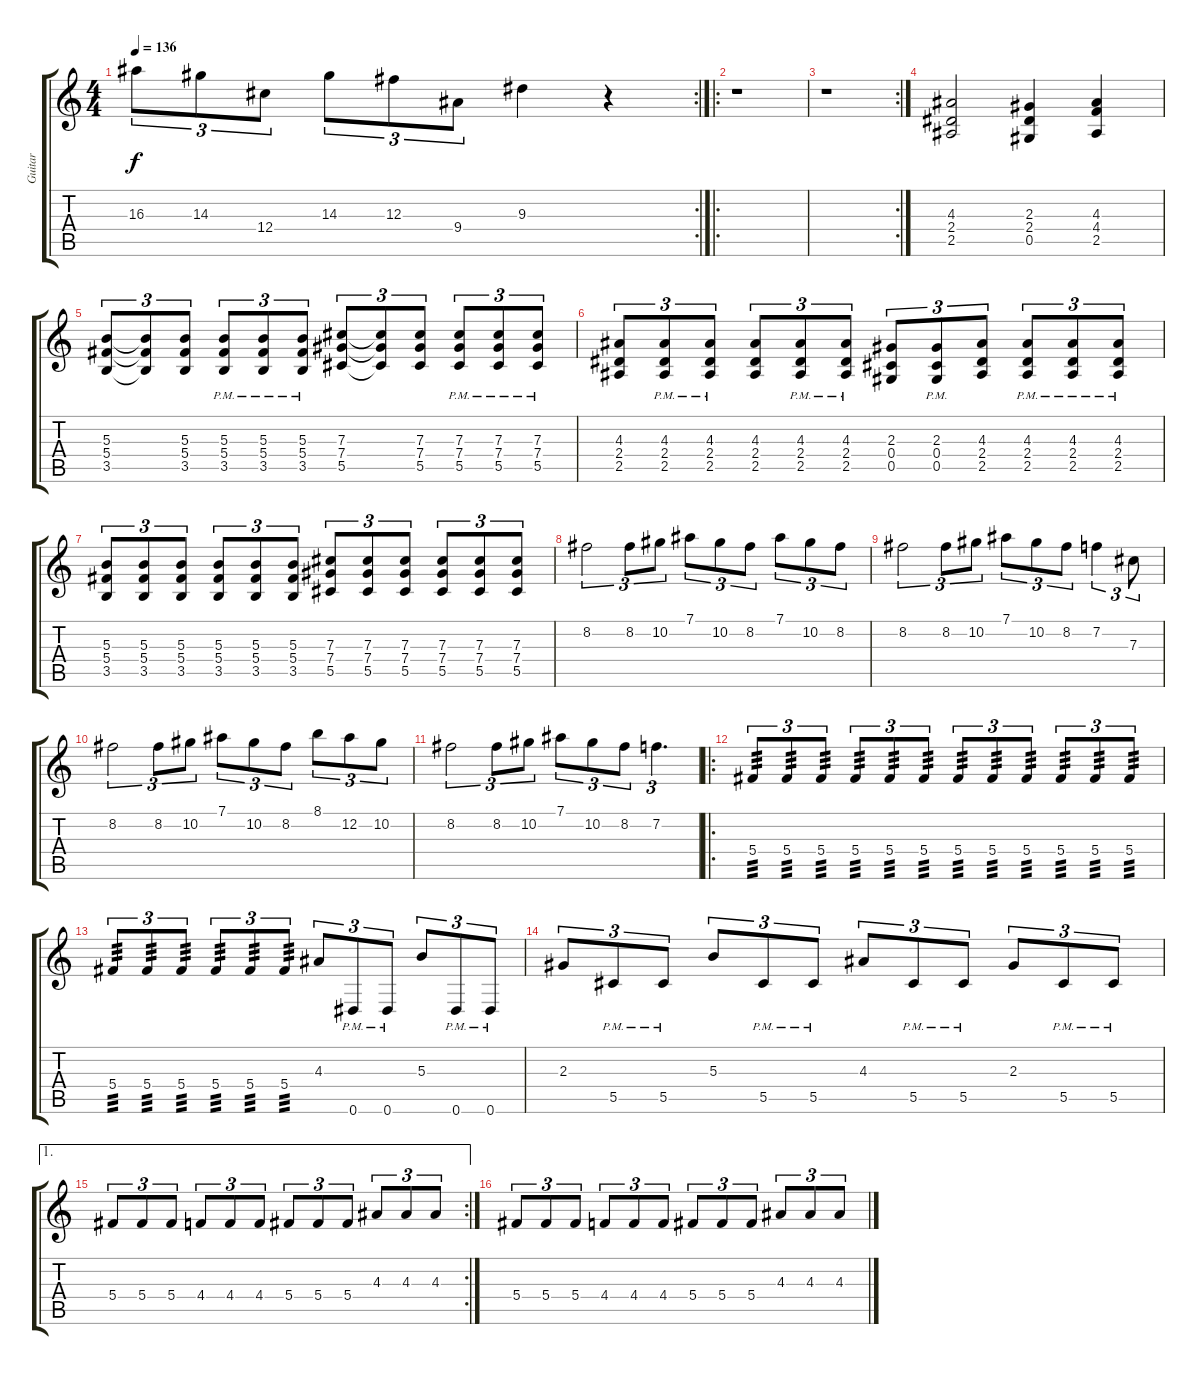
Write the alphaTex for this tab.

\track ("Guitar" "Guitar") {instrument distortionguitar}
\staff {score tabs}
\tuning (Eb4 Bb3 Gb3 Db3 Ab2 Eb2) {hide}
\rc 2
\ts (4 4)
\tempo 136
\clef g2
\ks c
16.3.8{tu (3 2) dy f} 14.3.8{tu (3 2)} 12.4.8{tu (3 2)} 14.3.8{tu (3 2)} 12.3.8{tu (3 2)} 9.4.8{tu (3 2)} 9.3.4 r.4 |
\ro
r.1 |
\rc 2
r.1 |
(4.3 2.4 2.5).2 (2.3 2.4 0.5).4 (4.3 4.4 2.5).4 |
(5.3 5.4 3.5).8{tu (3 2)} (5.3{t} 5.4{t} 3.5{t}).8{tu (3 2)} (5.3 5.4 3.5).8{tu (3 2)} (5.3{pm} 5.4{pm} 3.5{pm}).8{tu (3 2)} (5.3{pm} 5.4{pm} 3.5{pm}).8{tu (3 2)} (5.3{pm} 5.4{pm} 3.5{pm}).8{tu (3 2)} (7.3 7.4 5.5).8{tu (3 2)} (7.3{t} 7.4{t} 5.5{t}).8{tu (3 2)} (7.3 7.4 5.5).8{tu (3 2)} (7.3{pm} 7.4{pm} 5.5{pm}).8{tu (3 2)} (7.3{pm} 7.4{pm} 5.5{pm}).8{tu (3 2)} (7.3{pm} 7.4{pm} 5.5{pm}).8{tu (3 2)} |
(4.3 2.4 2.5).8{tu (3 2)} (4.3{pm} 2.4{pm} 2.5{pm}).8{tu (3 2)} (4.3{pm} 2.4{pm} 2.5{pm}).8{tu (3 2)} (4.3 2.4 2.5).8{tu (3 2)} (4.3{pm} 2.4{pm} 2.5{pm}).8{tu (3 2)} (4.3{pm} 2.4{pm} 2.5{pm}).8{tu (3 2)} (2.3 0.4 0.5).8{tu (3 2)} (2.3{pm} 0.4{pm} 0.5{pm}).8{tu (3 2)} (4.3 2.4 2.5).8{tu (3 2)} (4.3{pm} 2.4{pm} 2.5{pm}).8{tu (3 2)} (4.3{pm} 2.4{pm} 2.5{pm}).8{tu (3 2)} (4.3{pm} 2.4{pm} 2.5{pm}).8{tu (3 2)} |
(5.3 5.4 3.5).8{tu (3 2)} (5.3 5.4 3.5).8{tu (3 2)} (5.3 5.4 3.5).8{tu (3 2)} (5.3 5.4 3.5).8{tu (3 2)} (5.3 5.4 3.5).8{tu (3 2)} (5.3 5.4 3.5).8{tu (3 2)} (7.3 7.4 5.5).8{tu (3 2)} (7.3 7.4 5.5).8{tu (3 2)} (7.3 7.4 5.5).8{tu (3 2)} (7.3 7.4 5.5).8{tu (3 2)} (7.3 7.4 5.5).8{tu (3 2)} (7.3 7.4 5.5).8{tu (3 2)} |
8.2.2{tu (3 2)} 8.2.8{tu (3 2)} 10.2.8{tu (3 2)} 7.1.8{tu (3 2)} 10.2.8{tu (3 2)} 8.2.8{tu (3 2)} 7.1.8{tu (3 2)} 10.2.8{tu (3 2)} 8.2.8{tu (3 2)} |
8.2.2{tu (3 2)} 8.2.8{tu (3 2)} 10.2.8{tu (3 2)} 7.1.8{tu (3 2)} 10.2.8{tu (3 2)} 8.2.8{tu (3 2)} 7.2.4{tu (3 2)} 7.3.8{tu (3 2)} |
8.2.2{tu (3 2)} 8.2.8{tu (3 2)} 10.2.8{tu (3 2)} 7.1.8{tu (3 2)} 10.2.8{tu (3 2)} 8.2.8{tu (3 2)} 8.1.8{tu (3 2)} 12.2.8{tu (3 2)} 10.2.8{tu (3 2)} |
8.2.2{tu (3 2)} 8.2.8{tu (3 2)} 10.2.8{tu (3 2)} 7.1.8{tu (3 2)} 10.2.8{tu (3 2)} 8.2.8{tu (3 2)} 7.2.4{d tu (3 2)} |
\ro
5.4.8{tu (3 2) tp 3} 5.4.8{tu (3 2) tp 3} 5.4.8{tu (3 2) tp 3} 5.4.8{tu (3 2) tp 3} 5.4.8{tu (3 2) tp 3} 5.4.8{tu (3 2) tp 3} 5.4.8{tu (3 2) tp 3} 5.4.8{tu (3 2) tp 3} 5.4.8{tu (3 2) tp 3} 5.4.8{tu (3 2) tp 3} 5.4.8{tu (3 2) tp 3} 5.4.8{tu (3 2) tp 3} |
5.4.8{tu (3 2) tp 3} 5.4.8{tu (3 2) tp 3} 5.4.8{tu (3 2) tp 3} 5.4.8{tu (3 2) tp 3} 5.4.8{tu (3 2) tp 3} 5.4.8{tu (3 2) tp 3} 4.3.8{tu (3 2)} 0.6{pm}.8{tu (3 2)} 0.6{pm}.8{tu (3 2)} 5.3.8{tu (3 2)} 0.6{pm}.8{tu (3 2)} 0.6{pm}.8{tu (3 2)} |
2.3.8{tu (3 2)} 5.5{pm}.8{tu (3 2)} 5.5{pm}.8{tu (3 2)} 5.3.8{tu (3 2)} 5.5{pm}.8{tu (3 2)} 5.5{pm}.8{tu (3 2)} 4.3.8{tu (3 2)} 5.5{pm}.8{tu (3 2)} 5.5{pm}.8{tu (3 2)} 2.3.8{tu (3 2)} 5.5{pm}.8{tu (3 2)} 5.5{pm}.8{tu (3 2)} |
\ae 1
\rc 2
5.4.8{tu (3 2)} 5.4.8{tu (3 2)} 5.4.8{tu (3 2)} 4.4.8{tu (3 2)} 4.4.8{tu (3 2)} 4.4.8{tu (3 2)} 5.4.8{tu (3 2)} 5.4.8{tu (3 2)} 5.4.8{tu (3 2)} 4.3.8{tu (3 2)} 4.3.8{tu (3 2)} 4.3.8{tu (3 2)} |
5.4.8{tu (3 2)} 5.4.8{tu (3 2)} 5.4.8{tu (3 2)} 4.4.8{tu (3 2)} 4.4.8{tu (3 2)} 4.4.8{tu (3 2)} 5.4.8{tu (3 2)} 5.4.8{tu (3 2)} 5.4.8{tu (3 2)} 4.3.8{tu (3 2)} 4.3.8{tu (3 2)} 4.3.8{tu (3 2)}
